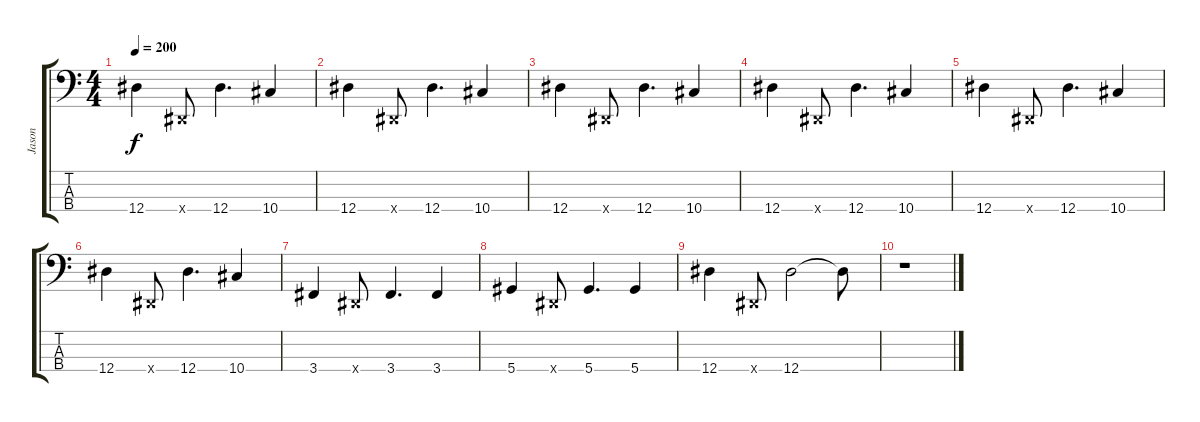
\track ("Jason" "Jason") {instrument distortionguitar}
\staff {score tabs}
\tuning (Gb2 Db2 Ab1 Eb1) {hide}
\ts (4 4)
\tempo 200
\clef f4
\ks c
12.4.4{dy f} 0.4{x}.8 12.4.4{d} 10.4.4 |
12.4.4 0.4{x}.8 12.4.4{d} 10.4.4 |
12.4.4 0.4{x}.8 12.4.4{d} 10.4.4 |
12.4.4 0.4{x}.8 12.4.4{d} 10.4.4 |
12.4.4 0.4{x}.8 12.4.4{d} 10.4.4 |
12.4.4 0.4{x}.8 12.4.4{d} 10.4.4 |
3.4.4 0.4{x}.8 3.4.4{d} 3.4.4 |
5.4.4 0.4{x}.8 5.4.4{d} 5.4.4 |
12.4.4 0.4{x}.8 12.4.2 12.4{t}.8 |
r.1
